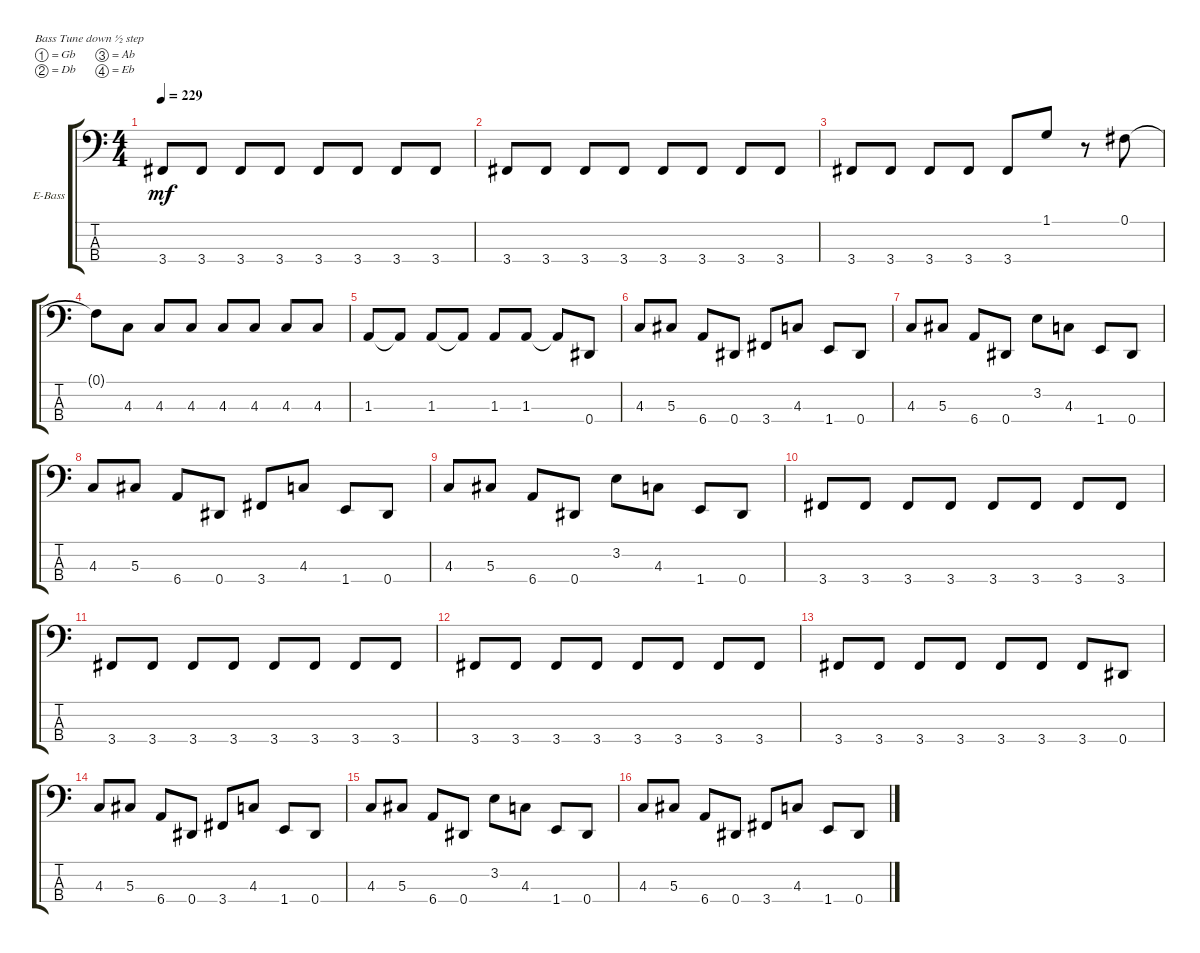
\defaultSystemsLayout 4
\bracketExtendMode groupsimilarinstruments
\firstSystemTrackNameOrientation horizontal
\otherSystemsTrackNameOrientation horizontal
\track ("Electric Bass" "E-Bass") {instrument electricbassfinger}
\staff {score tabs}
\tuning (Gb2 Db2 Ab1 Eb1)
\ts (4 4)
\tempo 229
\clef f4
\ks c
3.4.8{dy mf} 3.4.8 3.4.8 3.4.8 3.4.8 3.4.8 3.4.8 3.4.8 |
3.4.8 3.4.8 3.4.8 3.4.8 3.4.8 3.4.8 3.4.8 3.4.8 |
3.4.8 3.4.8 3.4.8 3.4.8 3.4.8 1.1.8 r.8 0.1.8 |
0.1{t}.8 4.3.8 4.3.8 4.3.8 4.3.8 4.3.8 4.3.8 4.3.8 |
1.3.8 1.3{t}.8 1.3.8 1.3{t}.8 1.3.8 1.3.8 1.3{t}.8 0.4.8 |
4.3.8 5.3.8 6.4.8 0.4.8 3.4.8 4.3.8 1.4.8 0.4.8 |
4.3.8 5.3.8 6.4.8 0.4.8 3.2.8 4.3.8 1.4.8 0.4.8 |
4.3.8 5.3.8 6.4.8 0.4.8 3.4.8 4.3.8 1.4.8 0.4.8 |
4.3.8 5.3.8 6.4.8 0.4.8 3.2.8 4.3.8 1.4.8 0.4.8 |
3.4.8 3.4.8 3.4.8 3.4.8 3.4.8 3.4.8 3.4.8 3.4.8 |
3.4.8 3.4.8 3.4.8 3.4.8 3.4.8 3.4.8 3.4.8 3.4.8 |
3.4.8 3.4.8 3.4.8 3.4.8 3.4.8 3.4.8 3.4.8 3.4.8 |
3.4.8 3.4.8 3.4.8 3.4.8 3.4.8 3.4.8 3.4.8 0.4.8 |
4.3.8 5.3.8 6.4.8 0.4.8 3.4.8 4.3.8 1.4.8 0.4.8 |
4.3.8 5.3.8 6.4.8 0.4.8 3.2.8 4.3.8 1.4.8 0.4.8 |
4.3.8 5.3.8 6.4.8 0.4.8 3.4.8 4.3.8 1.4.8 0.4.8
